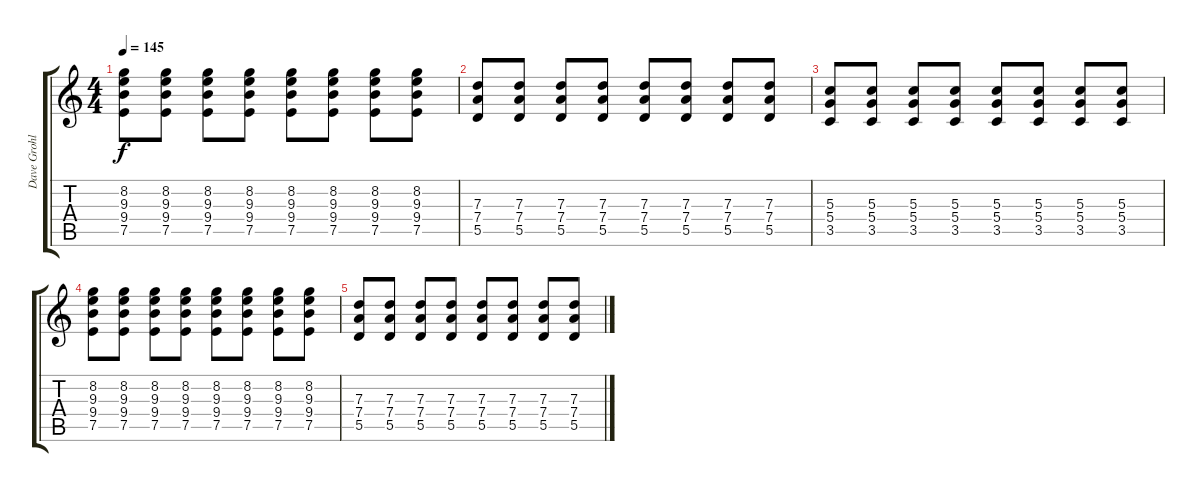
\track ("Dave Grohl " "Dave Grohl") {instrument overdrivenguitar}
\staff {score tabs}
\tuning (E4 B3 G3 D3 A2 E2) {hide}
\ts (4 4)
\tempo 145
\clef g2
\ks c
(8.2 9.3 9.4 7.5).8{dy f} (8.2 9.3 9.4 7.5).8 (8.2 9.3 9.4 7.5).8 (8.2 9.3 9.4 7.5).8 (8.2 9.3 9.4 7.5).8 (8.2 9.3 9.4 7.5).8 (8.2 9.3 9.4 7.5).8 (8.2 9.3 9.4 7.5).8 |
(7.3 7.4 5.5).8 (7.3 7.4 5.5).8 (7.3 7.4 5.5).8 (7.3 7.4 5.5).8 (7.3 7.4 5.5).8 (7.3 7.4 5.5).8 (7.3 7.4 5.5).8 (7.3 7.4 5.5).8 |
(5.3 5.4 3.5).8 (5.3 5.4 3.5).8 (5.3 5.4 3.5).8 (5.3 5.4 3.5).8 (5.3 5.4 3.5).8 (5.3 5.4 3.5).8 (5.3 5.4 3.5).8 (5.3 5.4 3.5).8 |
(8.2 9.3 9.4 7.5).8 (8.2 9.3 9.4 7.5).8 (8.2 9.3 9.4 7.5).8 (8.2 9.3 9.4 7.5).8 (8.2 9.3 9.4 7.5).8 (8.2 9.3 9.4 7.5).8 (8.2 9.3 9.4 7.5).8 (8.2 9.3 9.4 7.5).8 |
(7.3 7.4 5.5).8 (7.3 7.4 5.5).8 (7.3 7.4 5.5).8 (7.3 7.4 5.5).8 (7.3 7.4 5.5).8 (7.3 7.4 5.5).8 (7.3 7.4 5.5).8 (7.3 7.4 5.5).8
